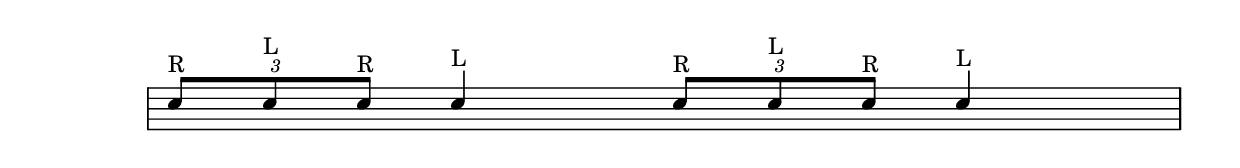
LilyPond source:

\version "2.22.1"

rudiment = \drummode {
  \repeat unfold 2 {
    \tuplet 3/2 { sn8^"R" sn8^"L" sn8^"R" } sn4^"L"
  }
}

\score {
  <<
    \new DrumStaff <<
      \override Score.SystemStartBar.collapse-height = #-inf.0
      \omit Staff.TimeSignature
      \omit Staff.Clef
      \new DrumVoice { \stemUp \rudiment }
    >>
  >>

  \layout {
    ragged-last = ##f
  }
}